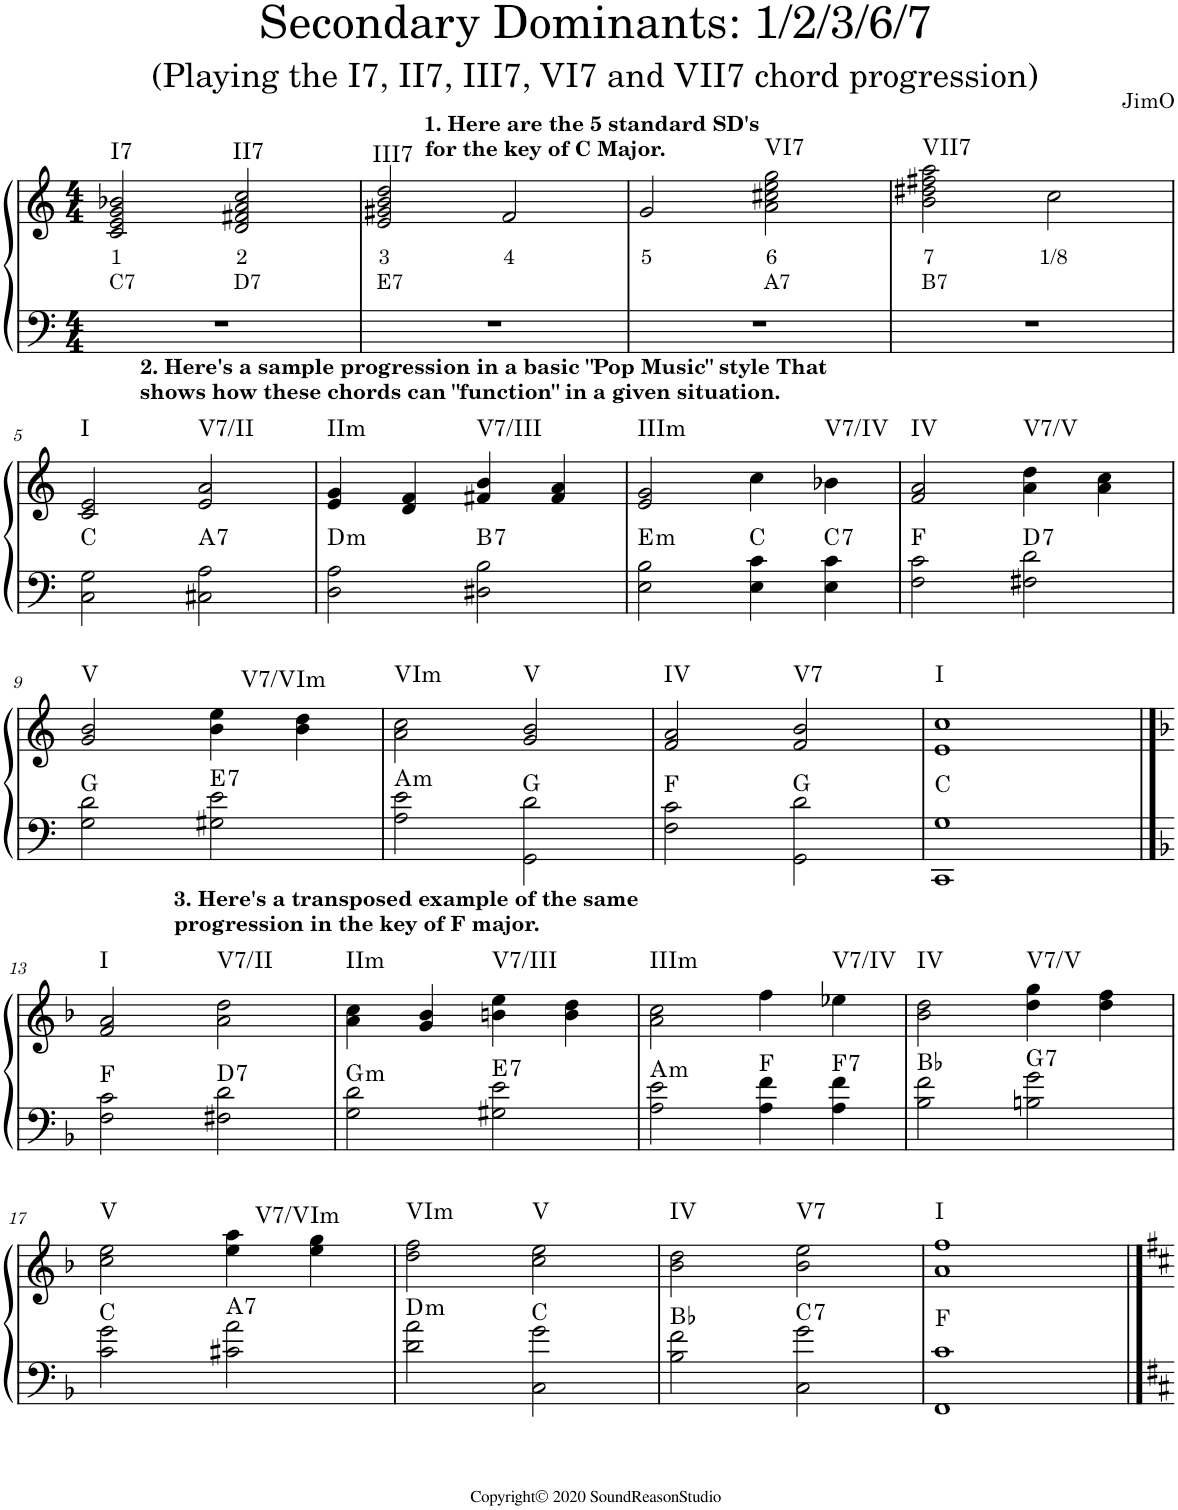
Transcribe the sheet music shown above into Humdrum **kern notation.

**kern	**kern	**text	**text	**harte
*part1	*part1	*part1	*part1	*part1
*staff2	*staff1	*staff1	*staff1	*
*I"Piano	*	*	*	*
*I'Pno.	*	*	*	*
*clefF4	*clefG2	*	*	*
*k[]	*k[]	*	*	*
*M4/4	*M4/4	*	*	*
=1	=1	=1	=1	=1
!	!	!LO:LY:b	!LO:LY:b	!LO:H:kt=I7
1r	2c/ 2e/ 2g/ 2b-X/	1	C7	N
!	!	!LO:LY:b	!LO:LY:b	!LO:H:kt=II7
.	2d/ 2f#X/ 2a/ 2cc/	2	D7	N
=2	=2	=2	=2	=2
!	!	!LO:LY:b	!LO:LY:b	!LO:H:kt=III7
1r	2e/ 2g#X/ 2b/ 2dd/	3	E7	N
!	!LO:TX:a:B:t=1. Here are the 5 standard SD's	!	!	!
!	!LO:TX:a:t=for the key of C Major.	!	!	!
!	!	!LO:LY:b	!	!
.	2f/	4	.	.
=3	=3	=3	=3	=3
!	!	!LO:LY:b	!	!
1r	2g/	5	.	.
!	!	!LO:LY:b	!LO:LY:b	!LO:H:kt=VI7
.	2a\ 2cc#X\ 2ee\ 2gg\	6	A7	N
=4	=4	=4	=4	=4
!	!	!LO:LY:b	!LO:LY:b	!LO:H:kt=VII7
1r	2b\ 2dd#X\ 2ff#X\ 2aa\	7	B7	N
!	!	!LO:LY:b	!	!
.	2cc\	1/8	.	.
!!LO:LB:g=z
=5	=5	=5	=5	=5
!	!	!	!	!LO:H:n=1:kt=I
2C\ 2G\	2c/ 2e/	.	.	N C:maj
!	!	!	!	!LO:H:n=1:kt=V7/II
!	!	!	!	!LO:H:n=2:kt=7
2C#X\ 2A\	2e/ 2a/	.	.	N A:7
=6	=6	=6	=6	=6
!	!	!	!	!LO:H:n=1:kt=IIm
!	!	!	!	!LO:H:n=2:kt=m
2D\ 2A\	4e/ 4g/	.	.	N D:min
!	!LO:TX:a:B:t=2. Here's a sample progression in a basic "Pop Music" style That	!	!	!
!	!LO:TX:a:t=shows how these chords can "function" in a given situation.	!	!	!
.	4d/ 4f/	.	.	.
!	!	!	!	!LO:H:n=1:kt=V7/III
!	!	!	!	!LO:H:n=2:kt=7
2D#X\ 2B\	4f#X/ 4b/	.	.	N B:7
.	4f#/ 4a/	.	.	.
=7	=7	=7	=7	=7
!	!	!	!	!LO:H:n=1:kt=IIIm
!	!	!	!	!LO:H:n=2:kt=m
2E\ 2B\	2e/ 2g/	.	.	N E:min
4E\ 4c\	4cc\	.	.	C:maj
!	!	!	!	!LO:H:n=1:kt=V7/IV
!	!	!	!	!LO:H:n=2:kt=7
4E\ 4c\	4b-X\	.	.	N C:7
=8	=8	=8	=8	=8
!	!	!	!	!LO:H:n=1:kt=IV
2F\ 2c\	2f/ 2a/	.	.	N F:maj
!	!	!	!	!LO:H:n=1:kt=V7/V
!	!	!	!	!LO:H:n=2:kt=7
2F#X\ 2d\	4a\ 4dd\	.	.	N D:7
.	4a\ 4cc\	.	.	.
!!LO:LB:g=z
=9	=9	=9	=9	=9
!	!	!	!	!LO:H:n=1:kt=V
2G\ 2d\	2g/ 2b/	.	.	N G:maj
!	!	!	!	!LO:H:kt=7
2G#X\ 2e\	4b\ 4ee\	.	.	E:7
!	!	!	!	!LO:H:kt=V7/VIm
.	4b\ 4dd\	.	.	N
=10	=10	=10	=10	=10
!	!	!	!	!LO:H:n=1:kt=VIm
!	!	!	!	!LO:H:n=2:kt=m
2A\ 2e\	2a\ 2cc\	.	.	N A:min
!	!	!	!	!LO:H:n=1:kt=V
2GG\ 2d\	2g/ 2b/	.	.	N G:maj
=11	=11	=11	=11	=11
!	!	!	!	!LO:H:n=1:kt=IV
2F\ 2c\	2f/ 2a/	.	.	N F:maj
!	!	!	!	!LO:H:n=1:kt=V7
2GG\ 2d\	2f/ 2b/	.	.	N G:maj
=12	=12	=12	=12	=12
!	!	!	!	!LO:H:n=1:kt=I
1CC 1G	1e 1cc	.	.	N C:maj
!!LO:LB:g=z
==13	==13	==13	==13	==13
*k[b-]	*k[b-]	*	*	*
!	!	!	!	!LO:H:n=1:kt=I
2F\ 2c\	2f/ 2a/	.	.	N F:maj
!	!	!	!	!LO:H:n=1:kt=V7/II
!	!	!	!	!LO:H:n=2:kt=7
2F#X\ 2d\	2a\ 2dd\	.	.	N D:7
=14	=14	=14	=14	=14
!	!	!	!	!LO:H:n=1:kt=IIm
!	!	!	!	!LO:H:n=2:kt=m
2G\ 2d\	4a\ 4cc\	.	.	N G:min
!	!LO:TX:a:B:t=3. Here's a transposed example of the same	!	!	!
!	!LO:TX:a:t=progression in the key of F major.	!	!	!
.	4g/ 4b-/	.	.	.
!	!	!	!	!LO:H:n=1:kt=V7/III
!	!	!	!	!LO:H:n=2:kt=7
2G#X\ 2e\	4bn\ 4ee\	.	.	N E:7
.	4b\ 4dd\	.	.	.
=15	=15	=15	=15	=15
!	!	!	!	!LO:H:n=1:kt=IIIm
!	!	!	!	!LO:H:n=2:kt=m
2A\ 2e\	2a\ 2cc\	.	.	N A:min
4A\ 4f\	4ff\	.	.	F:maj
!	!	!	!	!LO:H:n=1:kt=V7/IV
!	!	!	!	!LO:H:n=2:kt=7
4A\ 4f\	4ee-X\	.	.	N F:7
=16	=16	=16	=16	=16
!	!	!	!	!LO:H:n=1:kt=IV
2B-\ 2f\	2b-\ 2dd\	.	.	N Bb:maj
!	!	!	!	!LO:H:n=1:kt=V7/V
!	!	!	!	!LO:H:n=2:kt=7
2Bn\ 2g\	4dd\ 4gg\	.	.	N G:7
.	4dd\ 4ff\	.	.	.
!!LO:LB:g=z
=17	=17	=17	=17	=17
!	!	!	!	!LO:H:n=1:kt=V
2c\ 2g\	2cc\ 2ee\	.	.	N C:maj
!	!	!	!	!LO:H:kt=7
2c#X\ 2a\	4ee\ 4aa\	.	.	A:7
!	!	!	!	!LO:H:kt=V7/VIm
.	4ee\ 4gg\	.	.	N
=18	=18	=18	=18	=18
!	!	!	!	!LO:H:n=1:kt=VIm
!	!	!	!	!LO:H:n=2:kt=m
2d\ 2a\	2dd\ 2ff\	.	.	N D:min
!	!	!	!	!LO:H:n=1:kt=V
2C\ 2g\	2cc\ 2ee\	.	.	N C:maj
=19	=19	=19	=19	=19
!	!	!	!	!LO:H:n=1:kt=IV
2B-\ 2f\	2b-\ 2dd\	.	.	N Bb:maj
!	!	!	!	!LO:H:n=1:kt=V7
!	!	!	!	!LO:H:n=2:kt=7
2C\ 2g\	2b-\ 2ee\	.	.	N C:7
=20	=20	=20	=20	=20
!	!	!	!	!LO:H:n=1:kt=I
1FF 1c	1a 1ff	.	.	N F:maj
==	==	==	==	==
*-	*-	*-	*-	*-
